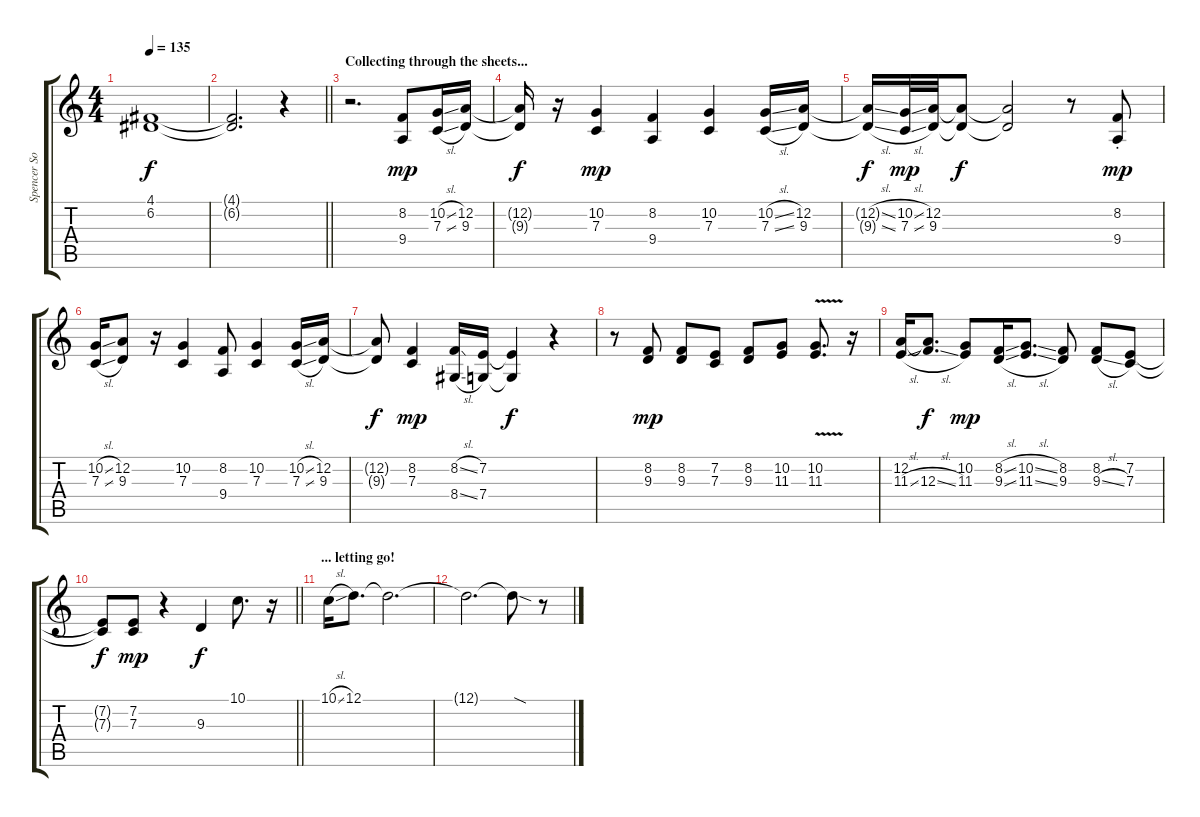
\track ("Spencer Sotelo - Vocals" "Spencer So") {instrument flute}
\staff {score tabs}
\tuning (D4 A3 F3 C3 G2 C2) {hide}
\ts (4 4)
\tempo 135
\clef g2
\ks c
(4.1{t} 6.2{t}).1{dy f} |
\barLineRight lightlight
(4.1{t} 6.2{t}).2{d} r.4 |
\section ("" "Collecting through the sheets...")
r.2{d} (8.2 9.4).8{dy mp} (10.2{sl} 7.3{sl}).16 (12.2 9.3).16 |
(12.2{t} 9.3{t}).16{dy f} r.16 (10.2 7.3).4{dy mp} (8.2 9.4).4 (10.2 7.3).4 (10.2{sl} 7.3{sl}).16 (12.2 9.3).16 |
(12.2{sl t} 9.3{sl t}).16{dy f} (10.2{sl} 7.3{sl}).32{dy mp} (12.2 9.3).32{volume 10} (12.2{t} 9.3{t}).8{dy f} (12.2{t} 9.3{t}).2 r.8 (8.2{st} 9.4).8{dy mp volume 14} |
(10.2{sl} 7.3{sl}).16 (12.2 9.3).8 r.16 (10.2 7.3).4 (8.2 9.4).8 (10.2 7.3).4 (10.2{sl} 7.3{sl}).16 (12.2 9.3).16 |
(12.2{t} 9.3{t}).8{dy f} (8.2 7.3).4{dy mp} (8.2{sl} 8.4{sl}).16 (7.2 7.4).16 (7.2{t} 7.4{t}).4{dy f} r.4 |
r.8 (8.2 9.3).8{dy mp} (8.2 9.3).8 (7.2 7.3).8 (8.2 9.3).8 (10.2 11.3).8 (10.2 11.3{v}).8{d} r.16 |
(12.2 11.3{sl}).16 (12.2{t} 12.3{sl}).8{d dy f} (10.2 11.3).8{dy mp} (8.2{sl} 9.3{sl}).16 (10.2{sl} 11.3{sl}).8{d} (8.2 9.3).8 (8.2 9.3{sl}).8 (7.2 7.3).8 |
\barLineRight lightlight
(7.2{t} 7.3{t}).8{dy f} (7.2 7.3).8{dy mp} r.4 9.3.4{dy f} 10.1.8{d} r.16 |
\section ("" "... letting go!")
10.1{sl}.16 12.1.8{d} 12.1{t}.2{d} |
12.1{t}.2{d volume 10} 12.1{sod t}.8 r.8
